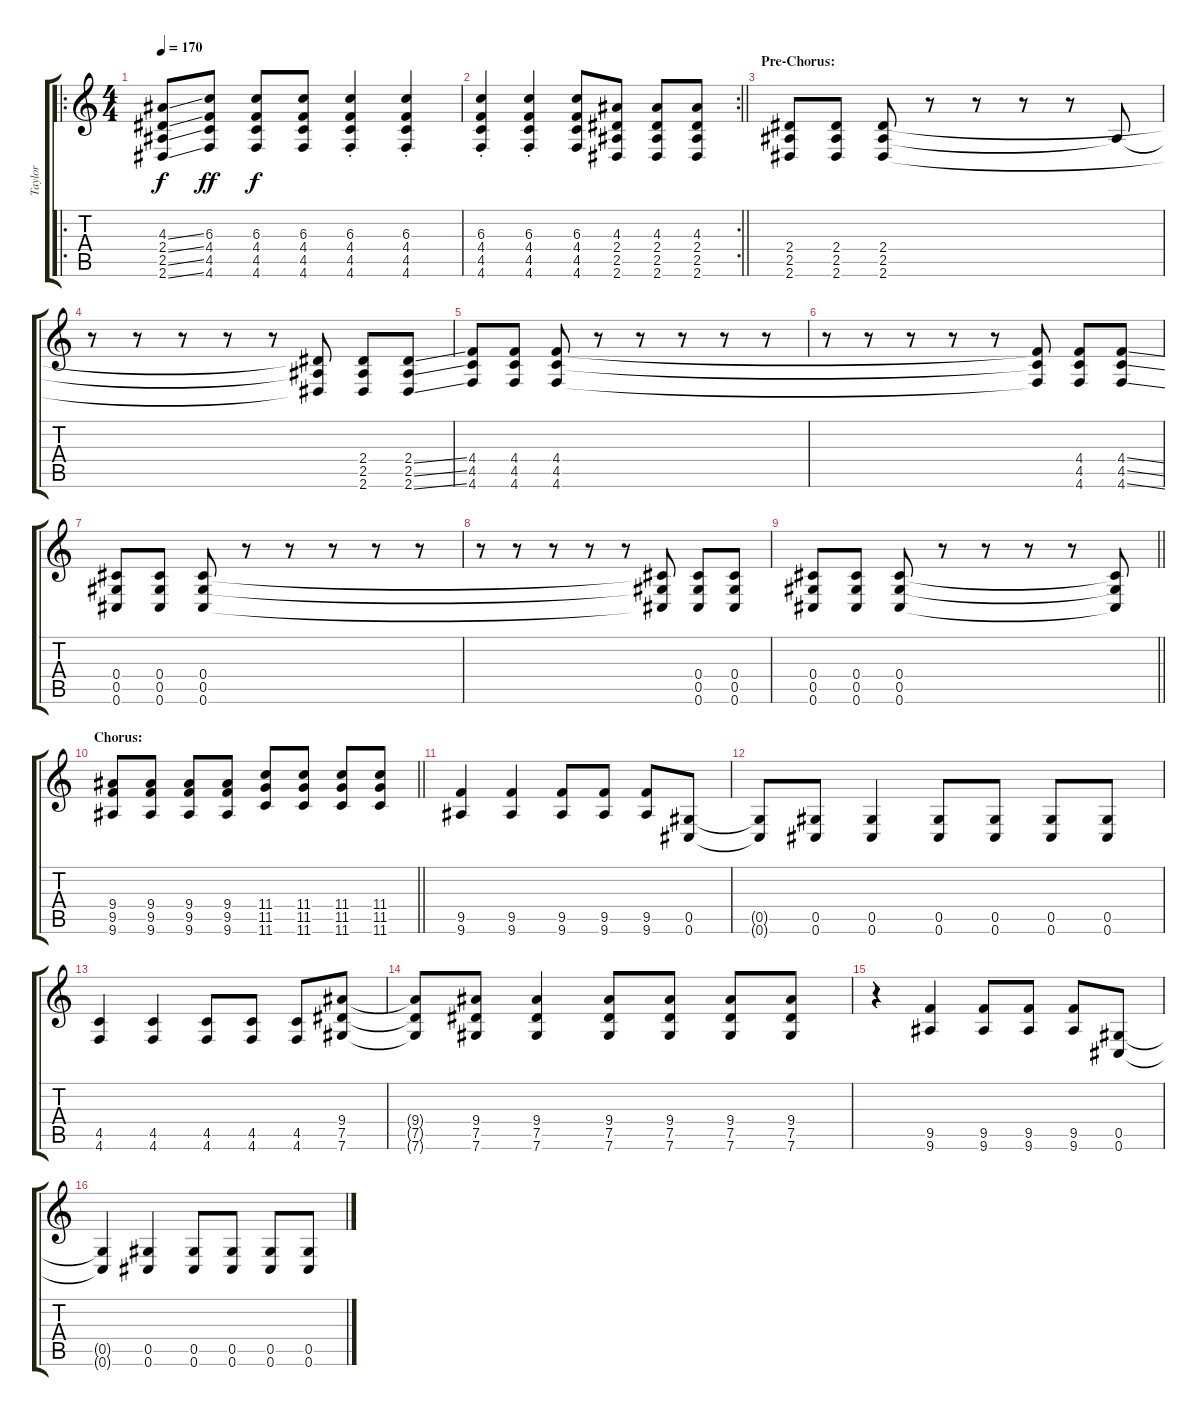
\track ("Taylor" "Taylor") {instrument distortionguitar}
\staff {score tabs}
\tuning (Eb4 Bb3 Gb3 Db3 Ab2 Db2) {hide}
\ro
\ts (4 4)
\tempo 170
\clef g2
\ks c
(4.3{ss} 2.4{ss} 2.5{ss} 2.6{ss}).8{dy f volume 15} (6.3 4.4 4.5 4.6).8{dy ff} (6.3 4.4 4.5 4.6).8{dy f} (6.3 4.4 4.5 4.6).8 (6.3{st} 4.4{st} 4.5{st} 4.6{st}).4 (6.3{st} 4.4{st} 4.5{st} 4.6{st}).4 |
\rc 2
\barLineRight lightlight
(6.3{st} 4.4{st} 4.5{st} 4.6{st}).4 (6.3{st} 4.4{st} 4.5{st} 4.6{st}).4 (6.3 4.4 4.5 4.6).8 (4.3 2.4 2.5 2.6).8 (4.3 2.4 2.5 2.6).8 (4.3 2.4 2.5 2.6).8 |
\section ("" "Pre-Chorus:")
(2.4 2.5 2.6).8 (2.4 2.5 2.6).8 (2.4 2.5 2.6).8 r.8 r.8 r.8 r.8 2.5{t}.8 |
r.8 r.8 r.8 r.8 r.8 (2.4{t} 2.5{t} 2.6{t}).8 (2.4 2.5 2.6).8 (2.4{ss} 2.5{ss} 2.6{ss}).8 |
(4.4 4.5 4.6).8 (4.4 4.5 4.6).8 (4.4 4.5 4.6).8 r.8 r.8 r.8 r.8 r.8 |
r.8 r.8 r.8 r.8 r.8 (4.4{t} 4.5{t} 4.6{t}).8 (4.4 4.5 4.6).8 (4.4{ss} 4.5{ss} 4.6{ss}).8 |
(0.4 0.5 0.6).8 (0.4 0.5 0.6).8 (0.4 0.5 0.6).8 r.8 r.8 r.8 r.8 r.8 |
r.8 r.8 r.8 r.8 r.8 (0.4{t} 0.5{t} 0.6{t}).8 (0.4 0.5 0.6).8 (0.4 0.5 0.6).8 |
\barLineRight lightlight
(0.4 0.5 0.6).8 (0.4 0.5 0.6).8 (0.4 0.5 0.6).8 r.8 r.8 r.8 r.8 (0.4{t} 0.5{t} 0.6{t}).8 |
\section ("" "Chorus:")
\barLineRight lightlight
(9.4 9.5 9.6).8 (9.4 9.5 9.6).8 (9.4 9.5 9.6).8 (9.4 9.5 9.6).8 (11.4 11.5 11.6).8 (11.4 11.5 11.6).8 (11.4 11.5 11.6).8 (11.4 11.5 11.6).8 |
(9.5 9.6).4 (9.5 9.6).4 (9.5 9.6).8 (9.5 9.6).8 (9.5 9.6).8 (0.5 0.6).8 |
(0.5{t} 0.6{t}).8 (0.5 0.6).8 (0.5 0.6).4 (0.5 0.6).8 (0.5 0.6).8 (0.5 0.6).8 (0.5 0.6).8 |
(4.5 4.6).4 (4.5 4.6).4 (4.5 4.6).8 (4.5 4.6).8 (4.5 4.6).8 (9.4 7.5 7.6).8 |
(9.4{t} 7.5{t} 7.6{t}).8 (9.4 7.5 7.6).8 (9.4 7.5 7.6).4 (9.4 7.5 7.6).8 (9.4 7.5 7.6).8 (9.4 7.5 7.6).8 (9.4 7.5 7.6).8 |
r.4 (9.5 9.6).4 (9.5 9.6).8 (9.5 9.6).8 (9.5 9.6).8 (0.5 0.6).8 |
(0.5{t} 0.6{t}).4 (0.5 0.6).4 (0.5 0.6).8 (0.5 0.6).8 (0.5 0.6).8 (0.5 0.6).8
